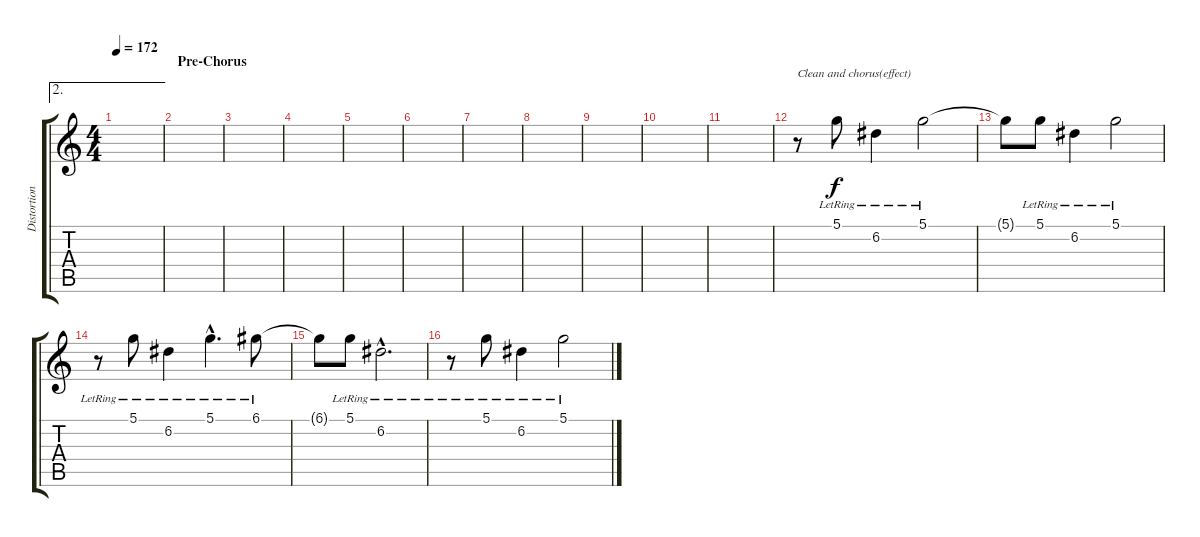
\track ("Distortion/Clean Guitar" "Distortion") {instrument distortionguitar}
\staff {score tabs}
\tuning (D4 A3 F3 C3 G2 C2) {hide}
\ae 2
\ts (4 4)
\tempo 172
\clef g2
\ks c
|
\section ("" "Pre-Chorus")
|
|
|
|
|
|
|
|
|
|
r.8{txt "Clean and chorus(effect)" instrument electricguitarclean} 5.1{lr}.8 6.2{lr}.4 5.1{lr}.2 |
5.1{t}.8 5.1{lr}.8 6.2{lr}.4 5.1{lr}.2 |
r.8 5.1{lr}.8 6.2{lr}.4 5.1{hac lr}.4{d} 6.1{lr}.8 |
6.1{t}.8 5.1{lr}.8 6.2{hac lr}.2{d} |
r.8 5.1{lr}.8 6.2{lr}.4 5.1{lr}.2
